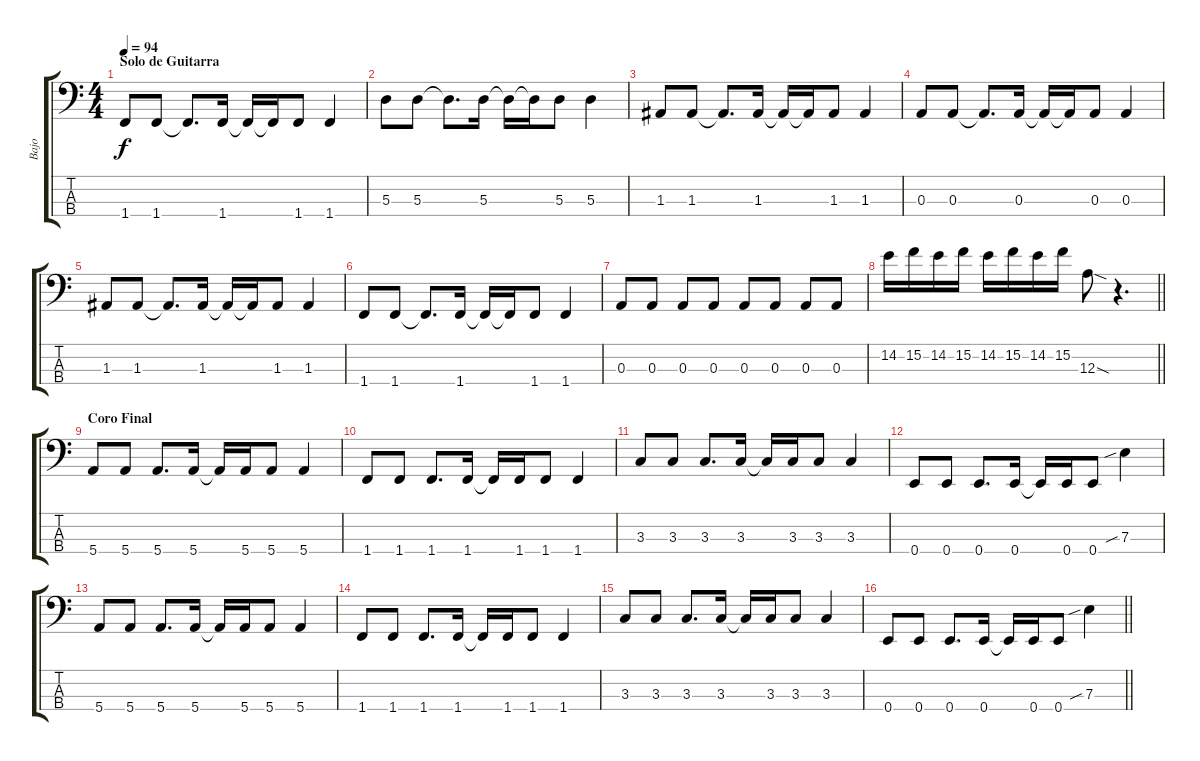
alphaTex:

\track ("Bajo" "Bajo") {instrument electricbassfinger}
\staff {score tabs}
\tuning (G2 D2 A1 E1) {hide}
\ts (4 4)
\section ("" "Solo de Guitarra")
\tempo 94
\clef f4
\ks c
1.4.8{dy f} 1.4.8 1.4{t}.8{d} 1.4.16 1.4{t}.16 1.4{t}.16 1.4.8 1.4.4 |
5.3.8 5.3.8 5.3{t}.8{d} 5.3.16 5.3{t}.16 5.3{t}.16 5.3.8 5.3.4 |
1.3.8 1.3.8 1.3{t}.8{d} 1.3.16 1.3{t}.16 1.3{t}.16 1.3.8 1.3.4 |
0.3.8 0.3.8 0.3{t}.8{d} 0.3.16 0.3{t}.16 0.3{t}.16 0.3.8 0.3.4 |
1.3.8 1.3.8 1.3{t}.8{d} 1.3.16 1.3{t}.16 1.3{t}.16 1.3.8 1.3.4 |
1.4.8 1.4.8 1.4{t}.8{d} 1.4.16 1.4{t}.16 1.4{t}.16 1.4.8 1.4.4 |
0.3.8 0.3.8 0.3.8 0.3.8 0.3.8 0.3.8 0.3.8 0.3.8 |
\barLineRight lightlight
14.2.16 15.2.16 14.2.16 15.2.16 14.2.16 15.2.16 14.2.16 15.2.16 12.3{sod}.8 r.4{d} |
\section ("" "Coro Final")
5.4.8 5.4.8 5.4.8{d} 5.4.16 5.4{t}.16 5.4.16 5.4.8 5.4.4 |
1.4.8 1.4.8 1.4.8{d} 1.4.16 1.4{t}.16 1.4.16 1.4.8 1.4.4 |
3.3.8 3.3.8 3.3.8{d} 3.3.16 3.3{t}.16 3.3.16 3.3.8 3.3.4 |
0.4.8 0.4.8 0.4.8{d} 0.4.16 0.4{t}.16 0.4.16 0.4.8 7.3{sib}.4 |
5.4.8 5.4.8 5.4.8{d} 5.4.16 5.4{t}.16 5.4.16 5.4.8 5.4.4 |
1.4.8 1.4.8 1.4.8{d} 1.4.16 1.4{t}.16 1.4.16 1.4.8 1.4.4 |
3.3.8 3.3.8 3.3.8{d} 3.3.16 3.3{t}.16 3.3.16 3.3.8 3.3.4 |
\barLineRight lightlight
0.4.8 0.4.8 0.4.8{d} 0.4.16 0.4{t}.16 0.4.16 0.4.8 7.3{sib}.4
